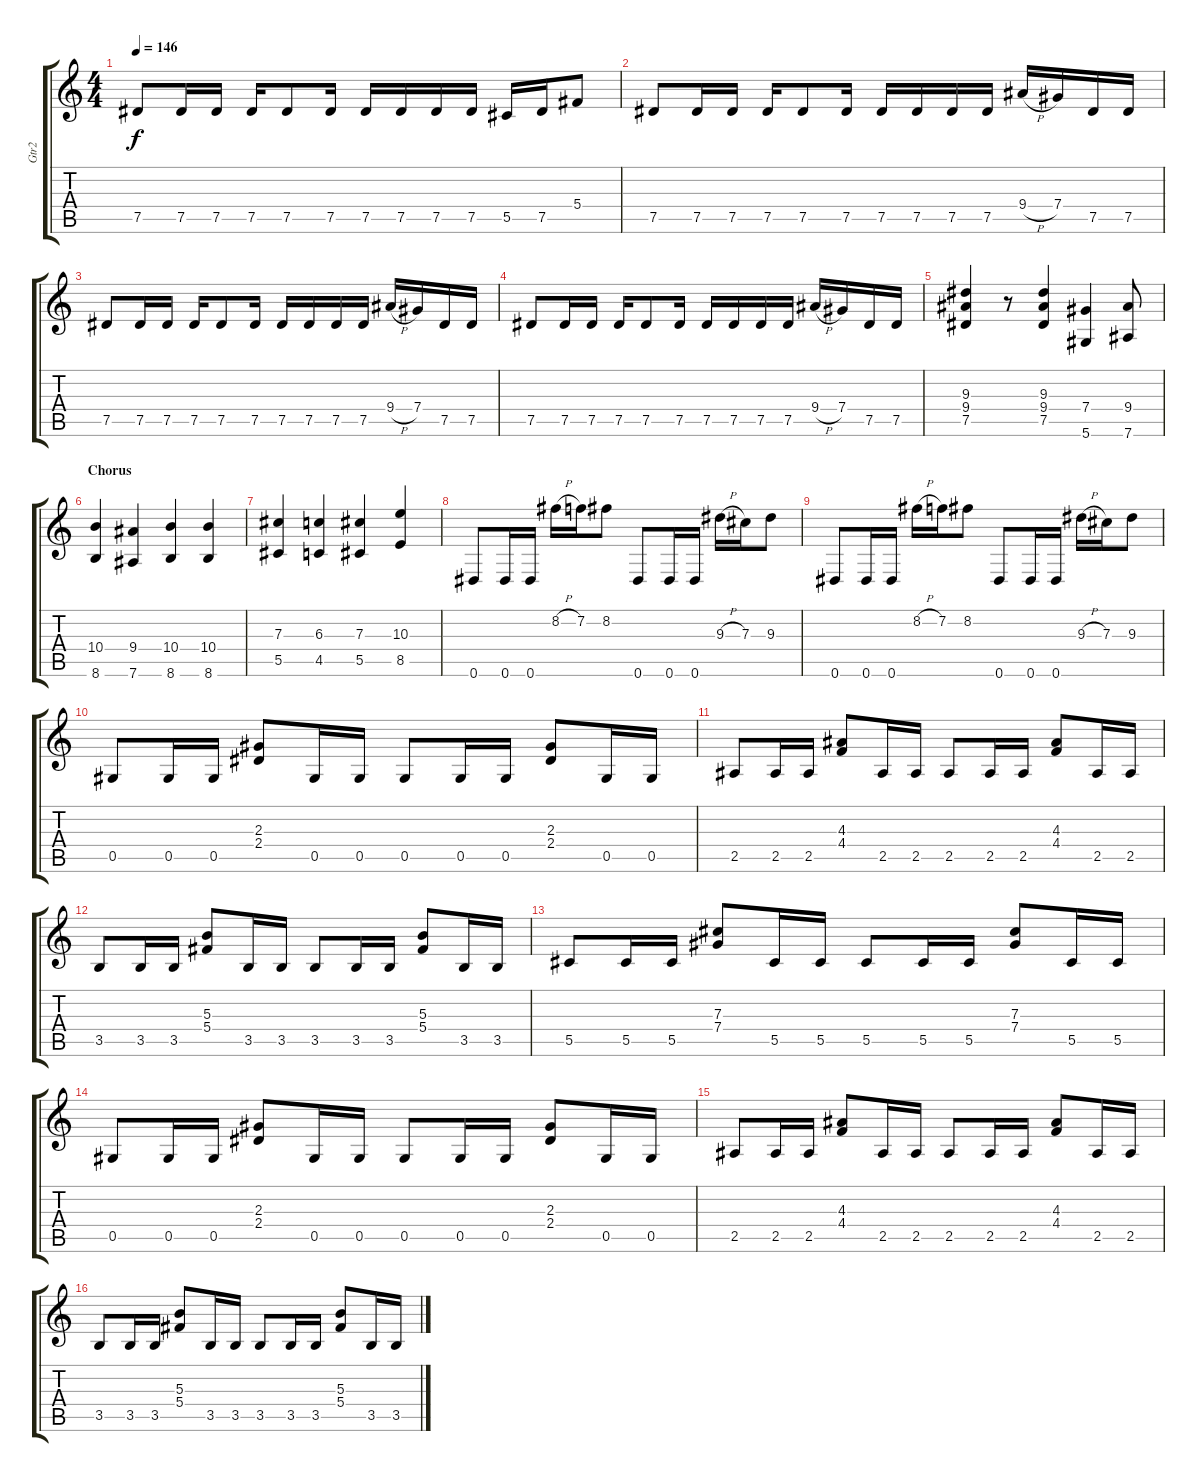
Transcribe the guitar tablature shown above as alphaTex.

\track ("Gtr2" "Gtr2") {instrument overdrivenguitar}
\staff {score tabs}
\tuning (Eb4 Bb3 Gb3 Db3 Ab2 Eb2) {hide}
\ts (4 4)
\tempo 146
\clef g2
\ks c
7.5.8{dy f} 7.5.16 7.5.16 7.5.16 7.5.8 7.5.16 7.5.16 7.5.16 7.5.16 7.5.16 5.5.16 7.5.16 5.4.8 |
7.5.8 7.5.16 7.5.16 7.5.16 7.5.8 7.5.16 7.5.16 7.5.16 7.5.16 7.5.16 9.4{h}.16 7.4.16 7.5.16 7.5.16 |
7.5.8 7.5.16 7.5.16 7.5.16 7.5.8 7.5.16 7.5.16 7.5.16 7.5.16 7.5.16 9.4{h}.16 7.4.16 7.5.16 7.5.16 |
7.5.8 7.5.16 7.5.16 7.5.16 7.5.8 7.5.16 7.5.16 7.5.16 7.5.16 7.5.16 9.4{h}.16 7.4.16 7.5.16 7.5.16 |
(9.3 9.4 7.5).4 r.8 (9.3 9.4 7.5).4 (7.4 5.6).4 (9.4 7.6).8 |
\section ("" "Chorus")
(10.4 8.6).4 (9.4 7.6).4 (10.4 8.6).4 (10.4 8.6).4 |
(7.3 5.5).4 (6.3 4.5).4 (7.3 5.5).4 (10.3 8.5).4 |
0.6.8 0.6.16 0.6.16 8.2{h}.16 7.2.16 8.2.8 0.6.8 0.6.16 0.6.16 9.3{h}.16 7.3.16 9.3.8 |
0.6.8 0.6.16 0.6.16 8.2{h}.16 7.2.16 8.2.8 0.6.8 0.6.16 0.6.16 9.3{h}.16 7.3.16 9.3.8 |
0.5.8 0.5.16 0.5.16 (2.3 2.4).8 0.5.16 0.5.16 0.5.8 0.5.16 0.5.16 (2.3 2.4).8 0.5.16 0.5.16 |
2.5.8 2.5.16 2.5.16 (4.3 4.4).8 2.5.16 2.5.16 2.5.8 2.5.16 2.5.16 (4.3 4.4).8 2.5.16 2.5.16 |
3.5.8 3.5.16 3.5.16 (5.3 5.4).8 3.5.16 3.5.16 3.5.8 3.5.16 3.5.16 (5.3 5.4).8 3.5.16 3.5.16 |
5.5.8 5.5.16 5.5.16 (7.3 7.4).8 5.5.16 5.5.16 5.5.8 5.5.16 5.5.16 (7.3 7.4).8 5.5.16 5.5.16 |
0.5.8 0.5.16 0.5.16 (2.3 2.4).8 0.5.16 0.5.16 0.5.8 0.5.16 0.5.16 (2.3 2.4).8 0.5.16 0.5.16 |
2.5.8 2.5.16 2.5.16 (4.3 4.4).8 2.5.16 2.5.16 2.5.8 2.5.16 2.5.16 (4.3 4.4).8 2.5.16 2.5.16 |
3.5.8 3.5.16 3.5.16 (5.3 5.4).8 3.5.16 3.5.16 3.5.8 3.5.16 3.5.16 (5.3 5.4).8 3.5.16 3.5.16
